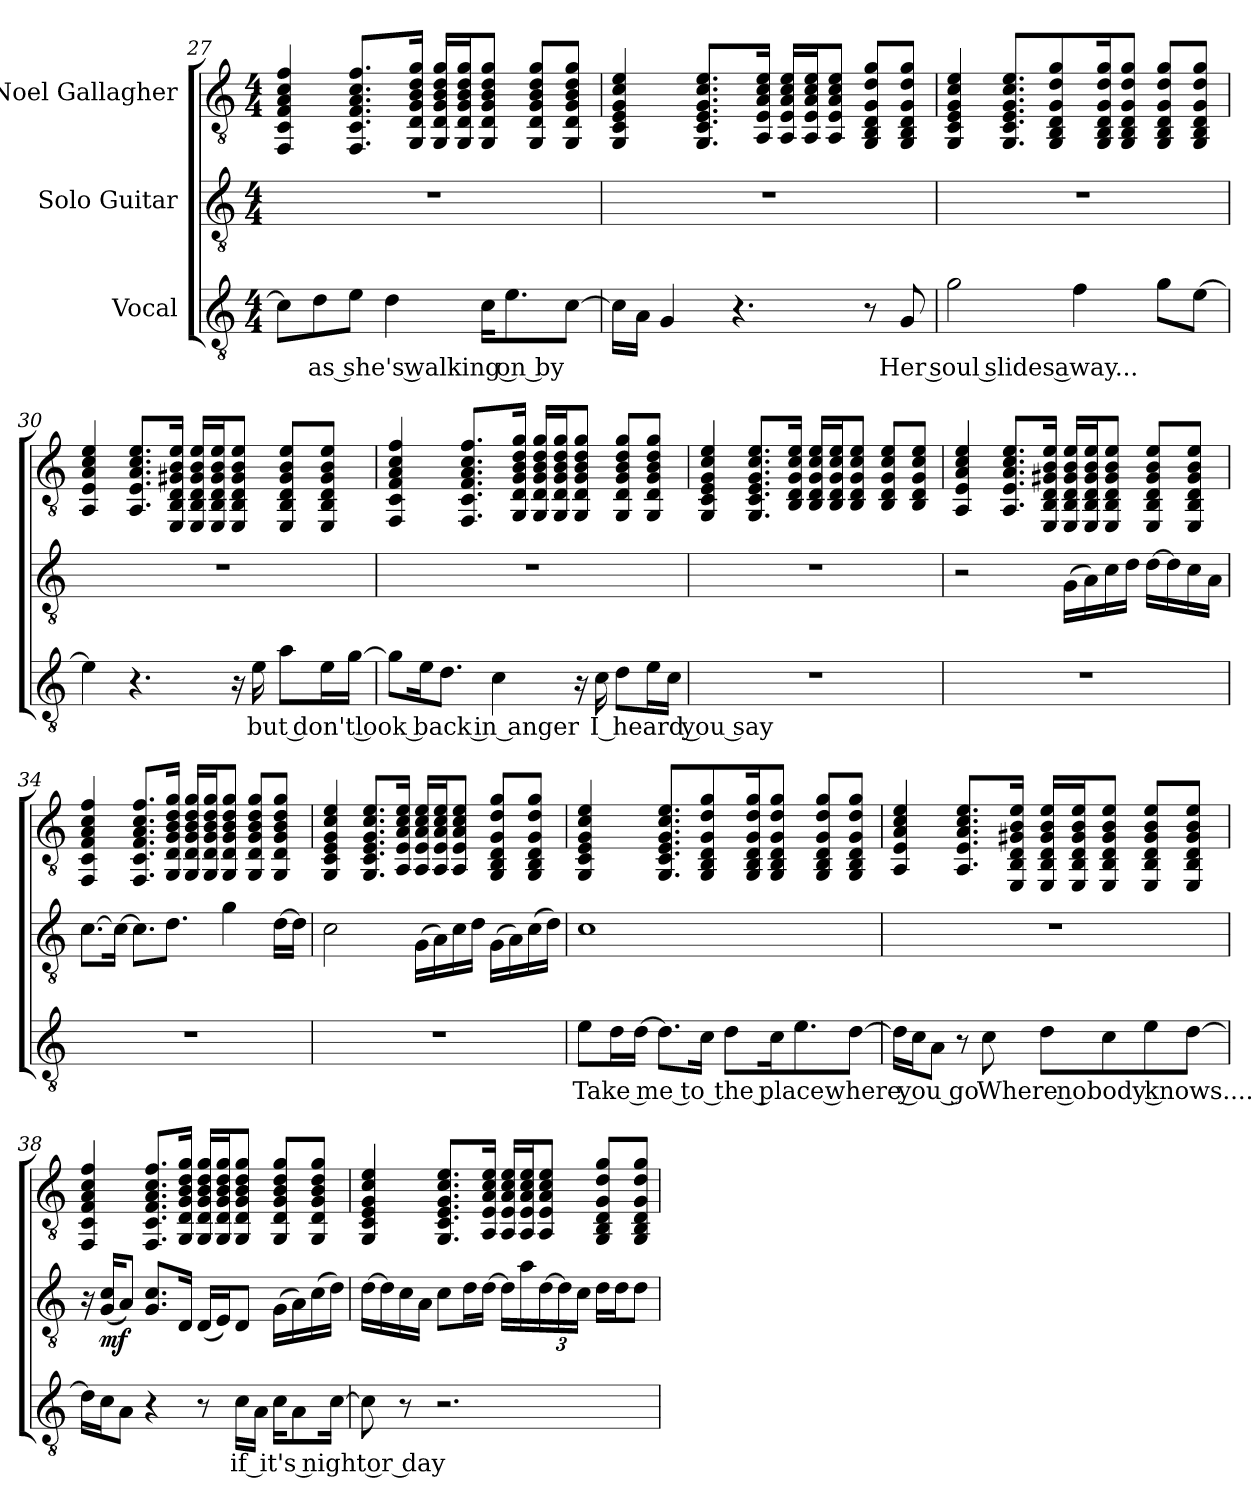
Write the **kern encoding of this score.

**kern	**text	**kern	**dynam	**kern
*part3	*part3	*part2	*part2	*part1
*staff3	*staff3	*staff2	*staff2	*staff1
*I"Vocal	*	*I"Solo Guitar	*	*I"Noel Gallagher
*clefGv2	*	*clefGv2	*	*clefGv2
*k[]	*	*k[]	*	*k[]
*M4/4	*	*M4/4	*	*M4/4
=27	=27	=27	=27	=27
8c\L]	.	1r	.	4FF/ 4C/ 4F/ 4A/ 4c/ 4f/
!	!LO:LY:b	!	!	!
8d\	as she's walking on by	.	.	.
8e\J	.	.	.	8.FF/ 8.C/ 8.F/ 8.A/ 8.c/ 8.f/L
4d\	.	.	.	.
.	.	.	.	16GG/ 16D/ 16G/ 16B/ 16d/ 16g/Jk
.	.	.	.	16GG/ 16D/ 16G/ 16B/ 16d/ 16g/LL
.	.	.	.	16GG/ 16D/ 16G/ 16B/ 16d/ 16g/J
16c\KL	.	.	.	8GG/ 8D/ 8G/ 8B/ 8d/ 8g/J
8.e\	.	.	.	.
.	.	.	.	8GG/ 8D/ 8G/ 8B/ 8d/ 8g/L
[8c\J	.	.	.	8GG/ 8D/ 8G/ 8B/ 8d/ 8g/J
!!LO:PB:g=z
=28	=28	=28	=28	=28
16c\LL]	.	1r	.	4GG/ 4C/ 4E/ 4G/ 4c/ 4e/
16A\JJ	.	.	.	.
4G/	.	.	.	.
.	.	.	.	8.GG/ 8.C/ 8.E/ 8.G/ 8.c/ 8.e/L
4.r	.	.	.	.
.	.	.	.	16AA/ 16E/ 16A/ 16c/ 16e/Jk
.	.	.	.	16AA/ 16E/ 16A/ 16c/ 16e/LL
.	.	.	.	16AA/ 16E/ 16A/ 16c/ 16e/J
.	.	.	.	8AA/ 8E/ 8A/ 8c/ 8e/J
8r	.	.	.	8GG/ 8BB/ 8D/ 8G/ 8d/ 8g/L
!	!LO:LY:b	!	!	!
8G/	Her soul slides away...	.	.	8GG/ 8BB/ 8D/ 8G/ 8d/ 8g/J
=29	=29	=29	=29	=29
2g\	.	1r	.	4GG/ 4C/ 4E/ 4G/ 4c/ 4e/
.	.	.	.	8.GG/ 8.C/ 8.E/ 8.G/ 8.c/ 8.e/L
.	.	.	.	8GG/ 8BB/ 8D/ 8G/ 8d/ 8g/
4f\	.	.	.	.
.	.	.	.	16GG/ 16BB/ 16D/ 16G/ 16d/ 16g/K
.	.	.	.	8GG/ 8BB/ 8D/ 8G/ 8d/ 8g/J
8g\L	.	.	.	8GG/ 8BB/ 8D/ 8G/ 8d/ 8g/L
[8e\J	.	.	.	8GG/ 8BB/ 8D/ 8G/ 8d/ 8g/J
=30	=30	=30	=30	=30
4e\]	.	1r	.	4AA/ 4E/ 4A/ 4c/ 4e/
4.r	.	.	.	8.AA/ 8.E/ 8.A/ 8.c/ 8.e/L
.	.	.	.	16EE/ 16BB/ 16D/ 16G#X/ 16B/ 16e/Jk
.	.	.	.	16EE/ 16BB/ 16D/ 16G#/ 16B/ 16e/LL
.	.	.	.	16EE/ 16BB/ 16D/ 16G#/ 16B/ 16e/J
16r	.	.	.	8EE/ 8BB/ 8D/ 8G#/ 8B/ 8e/J
!	!LO:LY:b	!	!	!
16e\	but don't look back in anger	.	.	.
8a\L	.	.	.	8EE/ 8BB/ 8D/ 8G#/ 8B/ 8e/L
16e\L	.	.	.	8EE/ 8BB/ 8D/ 8G#/ 8B/ 8e/J
[16g\JJ	.	.	.	.
!!LO:LB:g=z
=31	=31	=31	=31	=31
8g\L]	.	1r	.	4FF/ 4C/ 4F/ 4A/ 4c/ 4f/
16e\K	.	.	.	.
8.d\J	.	.	.	.
.	.	.	.	8.FF/ 8.C/ 8.F/ 8.A/ 8.c/ 8.f/L
4c\	.	.	.	.
.	.	.	.	16GG/ 16D/ 16G/ 16B/ 16d/ 16g/Jk
.	.	.	.	16GG/ 16D/ 16G/ 16B/ 16d/ 16g/LL
.	.	.	.	16GG/ 16D/ 16G/ 16B/ 16d/ 16g/J
16r	.	.	.	8GG/ 8D/ 8G/ 8B/ 8d/ 8g/J
!	!LO:LY:b	!	!	!
16c\	I heard you say	.	.	.
8d\L	.	.	.	8GG/ 8D/ 8G/ 8B/ 8d/ 8g/L
16e\L	.	.	.	8GG/ 8D/ 8G/ 8B/ 8d/ 8g/J
16c\JJ	.	.	.	.
=32	=32	=32	=32	=32
1r	.	1r	.	4GG/ 4C/ 4E/ 4G/ 4c/ 4e/
.	.	.	.	8.GG/ 8.C/ 8.E/ 8.G/ 8.c/ 8.e/L
.	.	.	.	16BB/ 16D/ 16G/ 16c/ 16e/Jk
.	.	.	.	16BB/ 16D/ 16G/ 16c/ 16e/LL
.	.	.	.	16BB/ 16D/ 16G/ 16c/ 16e/J
.	.	.	.	8BB/ 8D/ 8G/ 8c/ 8e/J
.	.	.	.	8BB/ 8D/ 8G/ 8c/ 8e/L
.	.	.	.	8BB/ 8D/ 8G/ 8c/ 8e/J
=33	=33	=33	=33	=33
1r	.	2r	.	4AA/ 4E/ 4A/ 4c/ 4e/
.	.	.	.	8.AA/ 8.E/ 8.A/ 8.c/ 8.e/L
.	.	.	.	16EE/ 16BB/ 16D/ 16G#X/ 16B/ 16e/Jk
.	.	(>16G\LL	.	16EE/ 16BB/ 16D/ 16G#/ 16B/ 16e/LL
.	.	16A\)	.	16EE/ 16BB/ 16D/ 16G#/ 16B/ 16e/J
.	.	16c\	.	8EE/ 8BB/ 8D/ 8G#/ 8B/ 8e/J
.	.	16d\JJ	.	.
.	.	[16d\LL	.	8EE/ 8BB/ 8D/ 8G#/ 8B/ 8e/L
.	.	16d\]	.	.
.	.	16c\	.	8EE/ 8BB/ 8D/ 8G#/ 8B/ 8e/J
.	.	16A\JJ	.	.
!!LO:LB:g=z
=34	=34	=34	=34	=34
1r	.	[8.c\L	.	4FF/ 4C/ 4F/ 4A/ 4c/ 4f/
.	.	16c\Jk_	.	.
.	.	8.c\L]	.	8.FF/ 8.C/ 8.F/ 8.A/ 8.c/ 8.f/L
.	.	8.d\J	.	16GG/ 16D/ 16G/ 16B/ 16d/ 16g/Jk
.	.	.	.	16GG/ 16D/ 16G/ 16B/ 16d/ 16g/LL
.	.	.	.	16GG/ 16D/ 16G/ 16B/ 16d/ 16g/J
.	.	4g\	.	8GG/ 8D/ 8G/ 8B/ 8d/ 8g/J
.	.	.	.	8GG/ 8D/ 8G/ 8B/ 8d/ 8g/L
.	.	[16d\LL	.	8GG/ 8D/ 8G/ 8B/ 8d/ 8g/J
.	.	16d\JJ]	.	.
=35	=35	=35	=35	=35
1r	.	2c\	.	4GG/ 4C/ 4E/ 4G/ 4c/ 4e/
.	.	.	.	8.GG/ 8.C/ 8.E/ 8.G/ 8.c/ 8.e/L
.	.	.	.	16AA/ 16E/ 16A/ 16c/ 16e/Jk
.	.	(>16G\LL	.	16AA/ 16E/ 16A/ 16c/ 16e/LL
.	.	16A\)	.	16AA/ 16E/ 16A/ 16c/ 16e/J
.	.	16c\	.	8AA/ 8E/ 8A/ 8c/ 8e/J
.	.	16d\JJ	.	.
.	.	(>16G\LL	.	8GG/ 8BB/ 8D/ 8G/ 8d/ 8g/L
.	.	16A\)	.	.
.	.	(>16c\	.	8GG/ 8BB/ 8D/ 8G/ 8d/ 8g/J
.	.	16d\JJ)	.	.
!!LO:PB:g=z
=36	=36	=36	=36	=36
!	!LO:LY:b	!	!	!
8e\L	Take me to the place where you go	1c	.	4GG/ 4C/ 4E/ 4G/ 4c/ 4e/
16d\L	.	.	.	.
[16d\JJ	.	.	.	.
8.d\L]	.	.	.	8.GG/ 8.C/ 8.E/ 8.G/ 8.c/ 8.e/L
16c\Jk	.	.	.	8GG/ 8BB/ 8D/ 8G/ 8d/ 8g/
8d\L	.	.	.	.
.	.	.	.	16GG/ 16BB/ 16D/ 16G/ 16d/ 16g/K
16c\K	.	.	.	8GG/ 8BB/ 8D/ 8G/ 8d/ 8g/J
8.e\	.	.	.	.
.	.	.	.	8GG/ 8BB/ 8D/ 8G/ 8d/ 8g/L
[8d\J	.	.	.	8GG/ 8BB/ 8D/ 8G/ 8d/ 8g/J
=37	=37	=37	=37	=37
16d\LL]	.	1r	.	4AA/ 4E/ 4A/ 4c/ 4e/
16c\J	.	.	.	.
8A\J	.	.	.	.
8r	.	.	.	8.AA/ 8.E/ 8.A/ 8.c/ 8.e/L
!	!LO:LY:b	!	!	!
8c\	Where nobody knows....	.	.	.
.	.	.	.	16EE/ 16BB/ 16D/ 16G#X/ 16B/ 16e/Jk
8d\L	.	.	.	16EE/ 16BB/ 16D/ 16G#/ 16B/ 16e/LL
.	.	.	.	16EE/ 16BB/ 16D/ 16G#/ 16B/ 16e/J
8c\	.	.	.	8EE/ 8BB/ 8D/ 8G#/ 8B/ 8e/J
8e\	.	.	.	8EE/ 8BB/ 8D/ 8G#/ 8B/ 8e/L
[8d\J	.	.	.	8EE/ 8BB/ 8D/ 8G#/ 8B/ 8e/J
=38	=38	=38	=38	=38
16d\LL]	.	16r	.	4FF/ 4C/ 4F/ 4A/ 4c/ 4f/
!	!	!	!LO:DY:b	!
16c\J	.	(<16G/ 16c/KL	mf	.
8A\J	.	8A/J)	.	.
4r	.	8.G/ 8.c/L	.	8.FF/ 8.C/ 8.F/ 8.A/ 8.c/ 8.f/L
.	.	16D/Jk	.	16GG/ 16D/ 16G/ 16B/ 16d/ 16g/Jk
8r	.	(<16D/LL	.	16GG/ 16D/ 16G/ 16B/ 16d/ 16g/LL
.	.	16E/J)	.	16GG/ 16D/ 16G/ 16B/ 16d/ 16g/J
!	!LO:LY:b	!	!	!
16c\LL	if it's night or day	8D/J	.	8GG/ 8D/ 8G/ 8B/ 8d/ 8g/J
16A\JJ	.	.	.	.
16c\KL	.	(>16G\LL	.	8GG/ 8D/ 8G/ 8B/ 8d/ 8g/L
8A\	.	16A\)	.	.
.	.	(>16c\	.	8GG/ 8D/ 8G/ 8B/ 8d/ 8g/J
[16c\Jk	.	16d\JJ)	.	.
!!LO:LB:g=z
=39	=39	=39	=39	=39
8c\]	.	[16d\LL	.	4GG/ 4C/ 4E/ 4G/ 4c/ 4e/
.	.	16d\]	.	.
8r	.	16c\	.	.
.	.	16A\JJ	.	.
2.r	.	8c\L	.	8.GG/ 8.C/ 8.E/ 8.G/ 8.c/ 8.e/L
.	.	16d\L	.	.
.	.	[16d\JJ	.	16AA/ 16E/ 16A/ 16c/ 16e/Jk
.	.	16d\LL]	.	16AA/ 16E/ 16A/ 16c/ 16e/LL
.	.	16a\	.	16AA/ 16E/ 16A/ 16c/ 16e/J
*	*	*Xbrackettup	*	*
.	.	[24d\	.	8AA/ 8E/ 8A/ 8c/ 8e/J
.	.	24d\]	.	.
.	.	24c\JJ	.	.
.	.	16d\LL	.	8GG/ 8BB/ 8D/ 8G/ 8d/ 8g/L
.	.	16d\J	.	.
.	.	8d\J	.	8GG/ 8BB/ 8D/ 8G/ 8d/ 8g/J
=	=	=	=	=
*-	*-	*-	*-	*-
